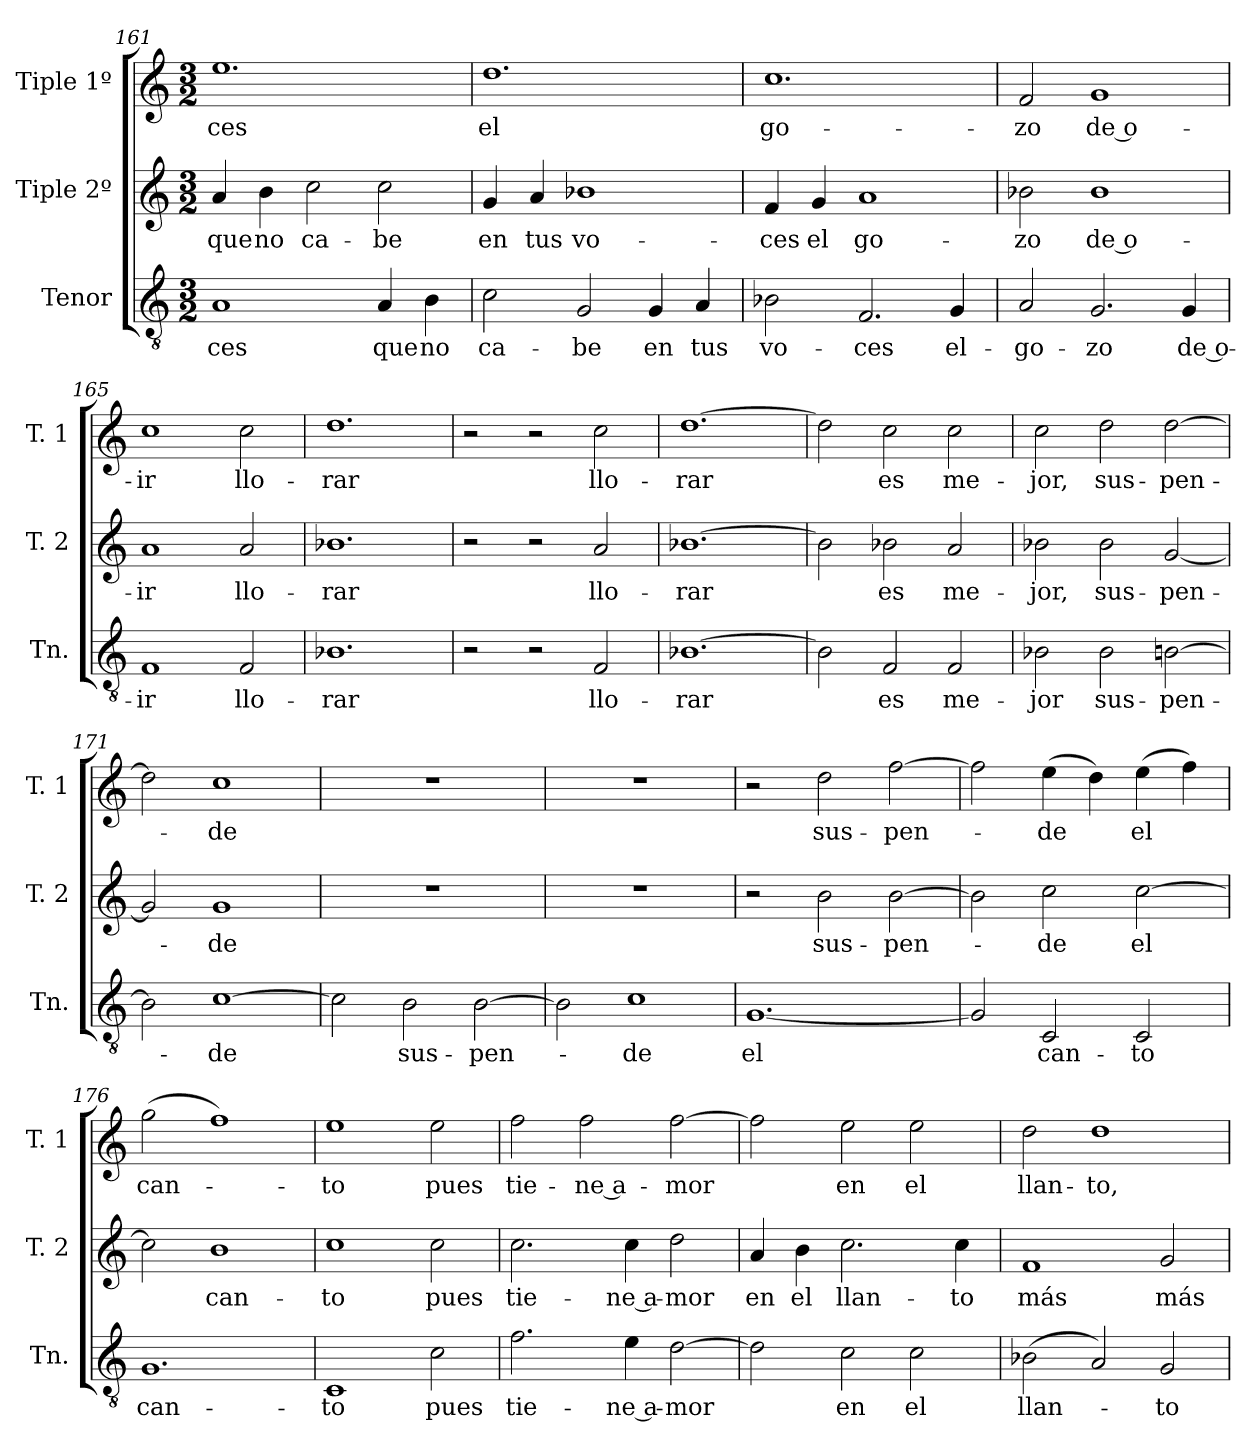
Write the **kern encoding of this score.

**kern	**text	**kern	**text	**kern	**text
*part3	*part3	*part2	*part2	*part1	*part1
*staff3	*staff3	*staff2	*staff2	*staff1	*staff1
*I"Tenor	*	*I"Tiple 2º	*	*I"Tiple 1º	*
*I'Tn.	*	*I'T. 2	*	*I'T. 1	*
*clefGv2	*	*clefG2	*	*clefG2	*
*M3/2	*	*M3/2	*	*M3/2	*
=161	=161	=161	=161	=161	=161
1A	-ces	4a	que	1.ee	-ces
.	.	4b	no	.	.
.	.	2cc	ca-	.	.
4A	que	2cc	-be	.	.
4B	no	.	.	.	.
=162	=162	=162	=162	=162	=162
2c	ca-	4g	en	1.dd	el
.	.	4a	tus	.	.
2G	-be	1b-X	vo-	.	.
4G	en	.	.	.	.
4A	tus	.	.	.	.
=163	=163	=163	=163	=163	=163
2B-X	vo-	4f	-ces	1.cc	go-
.	.	4g	el	.	.
2.F	-ces	1a	go-	.	.
4G	el-	.	.	.	.
=164	=164	=164	=164	=164	=164
2A	-go-	2b-X	-zo	2f	-zo
2.G	-zo	1b-	de o-	1g	de o-
4G	de o-	.	.	.	.
=165	=165	=165	=165	=165	=165
1F	-ir	1a	-ir	1cc	-ir
2F	llo-	2a	llo-	2cc	llo-
=166	=166	=166	=166	=166	=166
1.B-X	-rar	1.b-X	-rar	1.dd	-rar
=167	=167	=167	=167	=167	=167
2r	.	2r	.	2r	.
2r	.	2r	.	2r	.
2F	llo-	2a	llo-	2cc	llo-
=168	=168	=168	=168	=168	=168
[1.B-X	-rar	[1.b-X	-rar	[1.dd	-rar
=169	=169	=169	=169	=169	=169
2B-]	.	2b-]	.	2dd]	.
2F	es	2b-X	es	2cc	es
2F	me-	2a	me-	2cc	me-
=170	=170	=170	=170	=170	=170
2B-X	-jor	2b-X	-jor,	2cc	-jor,
2B-	sus-	2b-	sus-	2dd	sus-
[2Bn	-pen-	[2g	-pen-	[2dd	-pen-
=171	=171	=171	=171	=171	=171
2B]	.	2g]	.	2dd]	.
[1c	-de	1g	-de	1cc	-de
=172	=172	=172	=172	=172	=172
2c]	.	1.r	.	1.r	.
2B	sus-	.	.	.	.
[2B	-pen-	.	.	.	.
=173	=173	=173	=173	=173	=173
2B]	.	1.r	.	1.r	.
1c	-de	.	.	.	.
=174	=174	=174	=174	=174	=174
[1.G	el	2r	.	2r	.
.	.	2b	sus-	2dd	sus-
.	.	[2b	-pen-	[2ff	-pen-
=175	=175	=175	=175	=175	=175
2G]	.	2b]	.	2ff]	.
2C	can-	2cc	-de	(4ee	-de
.	.	.	.	4dd)	.
2C	-to	[2cc	el	(4ee	el
.	.	.	.	4ff)	.
=176	=176	=176	=176	=176	=176
1.G	can-	2cc]	.	(2gg	can-
.	.	1b	can-	1ff)	.
=177	=177	=177	=177	=177	=177
1C	-to	1cc	-to	1ee	-to
2c	pues	2cc	pues	2ee	pues
=178	=178	=178	=178	=178	=178
2.f	tie-	2.cc	tie-	2ff	tie-
.	.	.	.	2ff	-ne a-
4e	-ne a-	4cc	-ne a-	.	.
[2d	-mor	2dd	-mor	[2ff	-mor
=179	=179	=179	=179	=179	=179
2d]	.	4a	en	2ff]	.
.	.	4b	el	.	.
2c	en	2.cc	llan-	2ee	en
2c	el	.	.	2ee	el
.	.	4cc	-to	.	.
=180	=180	=180	=180	=180	=180
(2B-X	llan-	1f	más	2dd	llan-
2A)	.	.	.	1dd	-to,
2G	-to	2g	más	.	.
=	=	=	=	=	=
*-	*-	*-	*-	*-	*-
